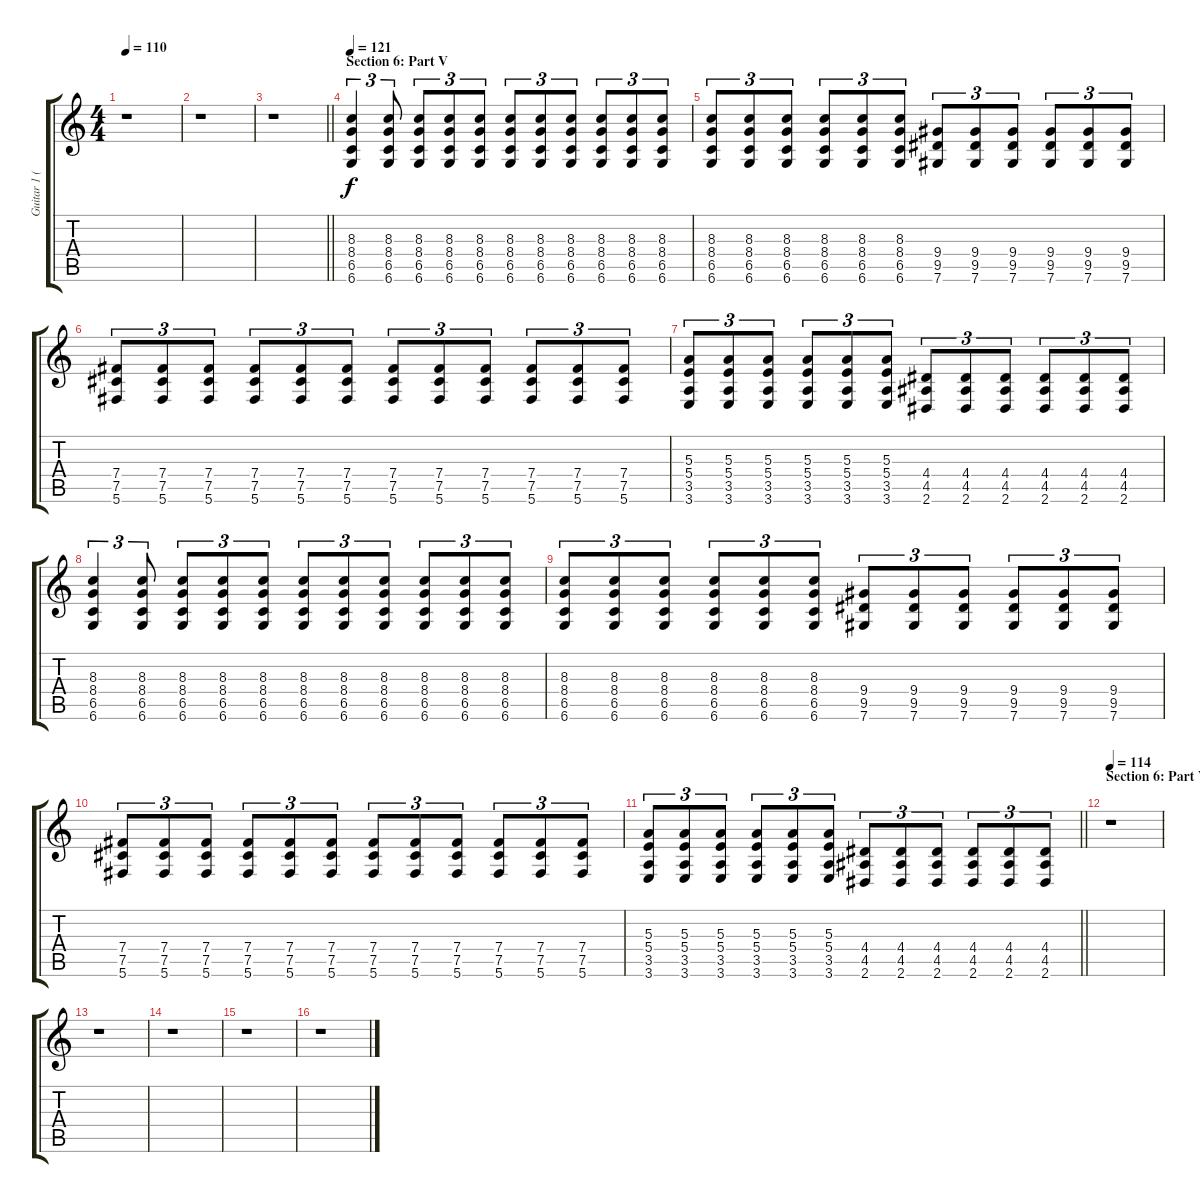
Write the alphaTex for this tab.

\track ("Guitar 1 (Distortion)" "Guitar 1 (") {instrument distortionguitar}
\staff {score tabs}
\tuning (Db4 Ab3 E3 B2 Gb2 Db2) {hide}
\ts (4 4)
\tempo 110
\clef g2
\ks c
r.1{dy f} |
r.1 |
\barLineRight lightlight
r.1 |
\section ("" "Section 6: Part V")
\tempo 121
(8.3 8.4 6.5 6.6).4{tu (3 2)} (8.3 8.4 6.5 6.6).8{tu (3 2)} (8.3 8.4 6.5 6.6).8{tu (3 2)} (8.3 8.4 6.5 6.6).8{tu (3 2)} (8.3 8.4 6.5 6.6).8{tu (3 2)} (8.3 8.4 6.5 6.6).8{tu (3 2)} (8.3 8.4 6.5 6.6).8{tu (3 2)} (8.3 8.4 6.5 6.6).8{tu (3 2)} (8.3 8.4 6.5 6.6).8{tu (3 2)} (8.3 8.4 6.5 6.6).8{tu (3 2)} (8.3 8.4 6.5 6.6).8{tu (3 2)} |
(8.3 8.4 6.5 6.6).8{tu (3 2)} (8.3 8.4 6.5 6.6).8{tu (3 2)} (8.3 8.4 6.5 6.6).8{tu (3 2)} (8.3 8.4 6.5 6.6).8{tu (3 2)} (8.3 8.4 6.5 6.6).8{tu (3 2)} (8.3 8.4 6.5 6.6).8{tu (3 2)} (9.4 9.5 7.6).8{tu (3 2)} (9.4 9.5 7.6).8{tu (3 2)} (9.4 9.5 7.6).8{tu (3 2)} (9.4 9.5 7.6).8{tu (3 2)} (9.4 9.5 7.6).8{tu (3 2)} (9.4 9.5 7.6).8{tu (3 2)} |
(7.4 7.5 5.6).8{tu (3 2)} (7.4 7.5 5.6).8{tu (3 2)} (7.4 7.5 5.6).8{tu (3 2)} (7.4 7.5 5.6).8{tu (3 2)} (7.4 7.5 5.6).8{tu (3 2)} (7.4 7.5 5.6).8{tu (3 2)} (7.4 7.5 5.6).8{tu (3 2)} (7.4 7.5 5.6).8{tu (3 2)} (7.4 7.5 5.6).8{tu (3 2)} (7.4 7.5 5.6).8{tu (3 2)} (7.4 7.5 5.6).8{tu (3 2)} (7.4 7.5 5.6).8{tu (3 2)} |
(5.3 5.4 3.5 3.6).8{tu (3 2)} (5.3 5.4 3.5 3.6).8{tu (3 2)} (5.3 5.4 3.5 3.6).8{tu (3 2)} (5.3 5.4 3.5 3.6).8{tu (3 2)} (5.3 5.4 3.5 3.6).8{tu (3 2)} (5.3 5.4 3.5 3.6).8{tu (3 2)} (4.4 4.5 2.6).8{tu (3 2)} (4.4 4.5 2.6).8{tu (3 2)} (4.4 4.5 2.6).8{tu (3 2)} (4.4 4.5 2.6).8{tu (3 2)} (4.4 4.5 2.6).8{tu (3 2)} (4.4 4.5 2.6).8{tu (3 2)} |
(8.3 8.4 6.5 6.6).4{tu (3 2)} (8.3 8.4 6.5 6.6).8{tu (3 2)} (8.3 8.4 6.5 6.6).8{tu (3 2)} (8.3 8.4 6.5 6.6).8{tu (3 2)} (8.3 8.4 6.5 6.6).8{tu (3 2)} (8.3 8.4 6.5 6.6).8{tu (3 2)} (8.3 8.4 6.5 6.6).8{tu (3 2)} (8.3 8.4 6.5 6.6).8{tu (3 2)} (8.3 8.4 6.5 6.6).8{tu (3 2)} (8.3 8.4 6.5 6.6).8{tu (3 2)} (8.3 8.4 6.5 6.6).8{tu (3 2)} |
(8.3 8.4 6.5 6.6).8{tu (3 2)} (8.3 8.4 6.5 6.6).8{tu (3 2)} (8.3 8.4 6.5 6.6).8{tu (3 2)} (8.3 8.4 6.5 6.6).8{tu (3 2)} (8.3 8.4 6.5 6.6).8{tu (3 2)} (8.3 8.4 6.5 6.6).8{tu (3 2)} (9.4 9.5 7.6).8{tu (3 2)} (9.4 9.5 7.6).8{tu (3 2)} (9.4 9.5 7.6).8{tu (3 2)} (9.4 9.5 7.6).8{tu (3 2)} (9.4 9.5 7.6).8{tu (3 2)} (9.4 9.5 7.6).8{tu (3 2)} |
(7.4 7.5 5.6).8{tu (3 2)} (7.4 7.5 5.6).8{tu (3 2)} (7.4 7.5 5.6).8{tu (3 2)} (7.4 7.5 5.6).8{tu (3 2)} (7.4 7.5 5.6).8{tu (3 2)} (7.4 7.5 5.6).8{tu (3 2)} (7.4 7.5 5.6).8{tu (3 2)} (7.4 7.5 5.6).8{tu (3 2)} (7.4 7.5 5.6).8{tu (3 2)} (7.4 7.5 5.6).8{tu (3 2)} (7.4 7.5 5.6).8{tu (3 2)} (7.4 7.5 5.6).8{tu (3 2)} |
\barLineRight lightlight
(5.3 5.4 3.5 3.6).8{tu (3 2)} (5.3 5.4 3.5 3.6).8{tu (3 2)} (5.3 5.4 3.5 3.6).8{tu (3 2)} (5.3 5.4 3.5 3.6).8{tu (3 2)} (5.3 5.4 3.5 3.6).8{tu (3 2)} (5.3 5.4 3.5 3.6).8{tu (3 2)} (4.4 4.5 2.6).8{tu (3 2)} (4.4 4.5 2.6).8{tu (3 2)} (4.4 4.5 2.6).8{tu (3 2)} (4.4 4.5 2.6).8{tu (3 2)} (4.4 4.5 2.6).8{tu (3 2)} (4.4 4.5 2.6).8{tu (3 2)} |
\section ("" "Section 6: Part VI")
\tempo 114
r.1 |
r.1 |
r.1 |
r.1 |
r.1
